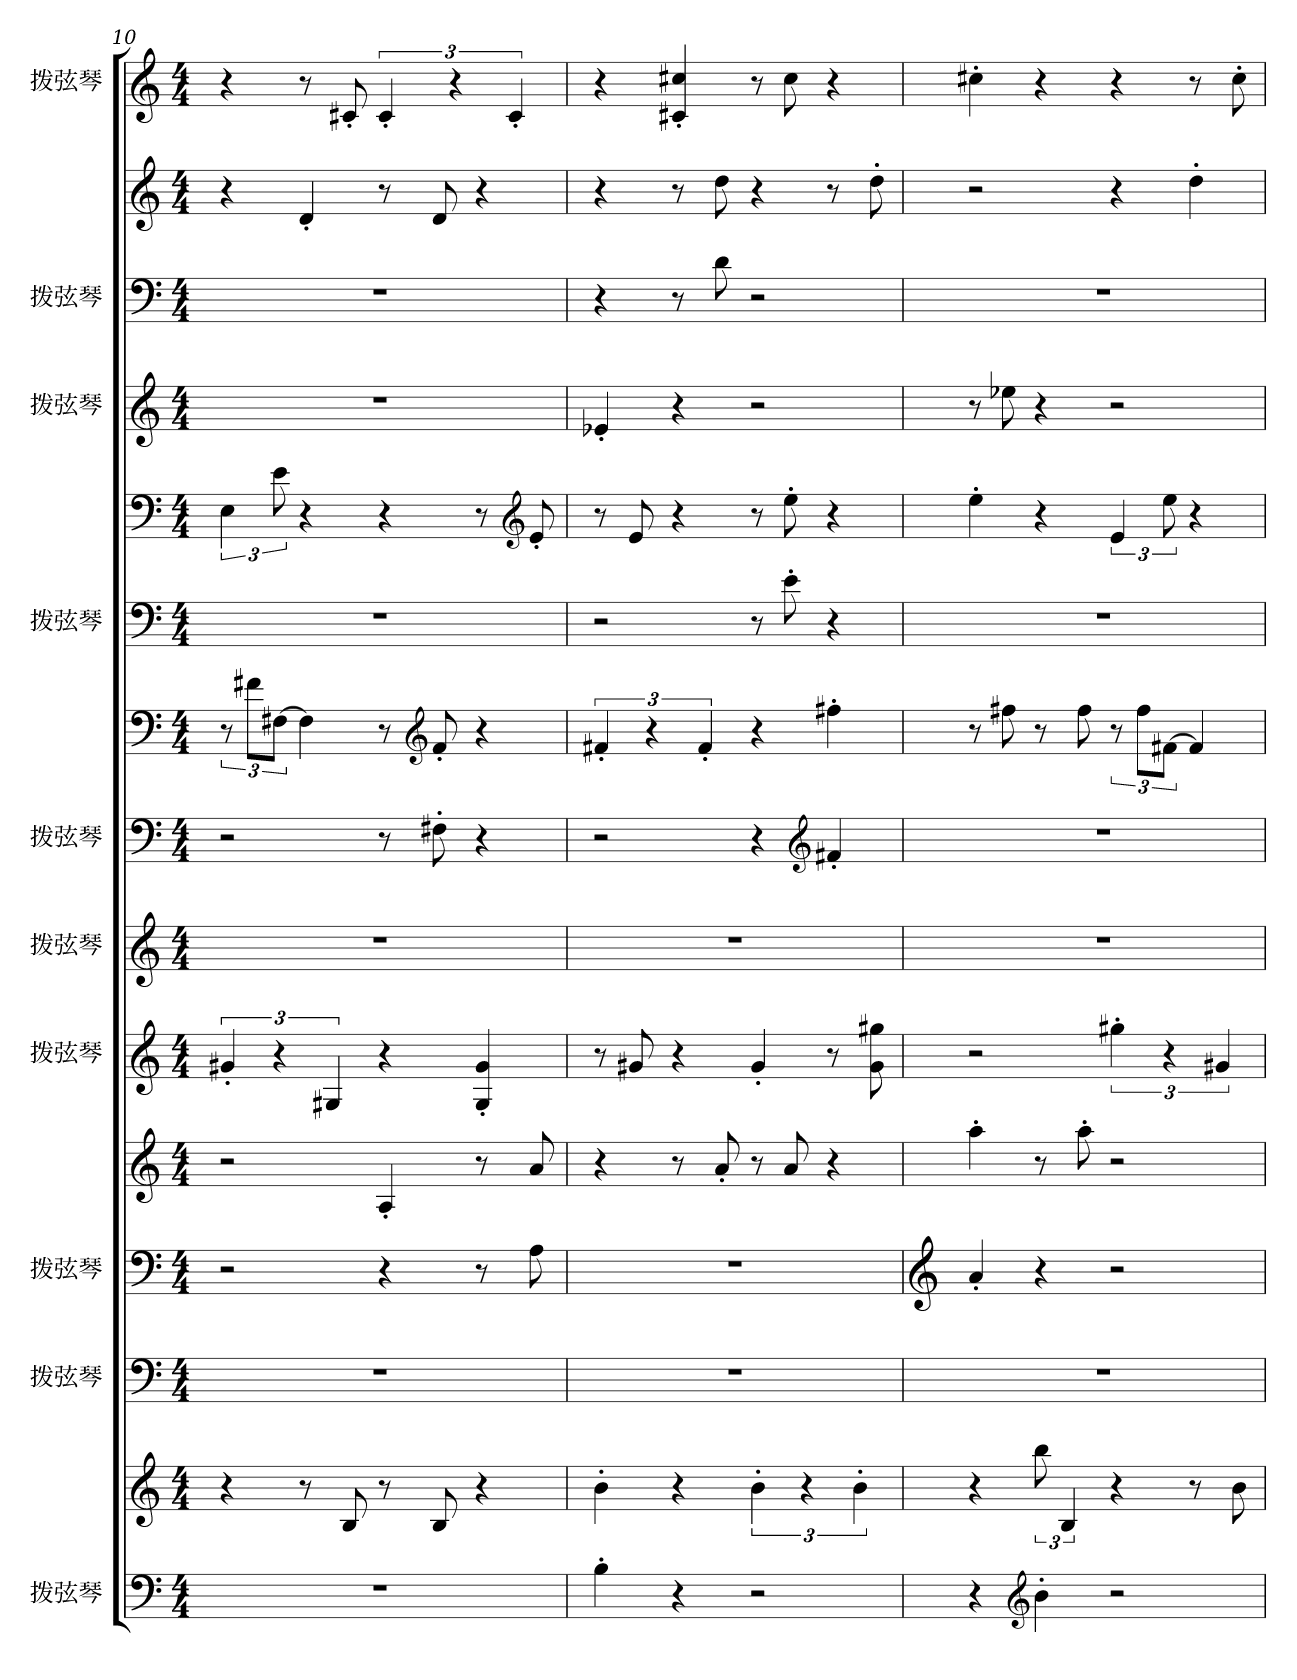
**kern	**kern	**kern	**kern	**kern	**kern	**kern	**kern	**kern	**kern	**kern	**kern	**kern	**kern	**kern
*part10	*part10	*part9	*part8	*part8	*part7	*part6	*part5	*part5	*part4	*part4	*part3	*part2	*part2	*part1
*staff15	*staff14	*staff13	*staff12	*staff11	*staff10	*staff9	*staff8	*staff7	*staff6	*staff5	*staff4	*staff3	*staff2	*staff1
*I"拨弦琴	*	*I"拨弦琴	*I"拨弦琴	*	*I"拨弦琴	*I"拨弦琴	*I"拨弦琴	*	*I"拨弦琴	*	*I"拨弦琴	*I"拨弦琴	*	*I"拨弦琴
!!LO:PB:g=z
*clefF4	*clefG2	*clefF4	*clefF4	*clefG2	*clefG2	*clefG2	*clefF4	*clefF4	*clefF4	*clefF4	*clefG2	*clefF4	*clefG2	*clefG2
*k[]	*k[]	*k[]	*k[]	*k[]	*k[]	*k[]	*k[]	*k[]	*k[]	*k[]	*k[]	*k[]	*k[]	*k[]
*M4/4	*M4/4	*M4/4	*M4/4	*M4/4	*M4/4	*M4/4	*M4/4	*M4/4	*M4/4	*M4/4	*M4/4	*M4/4	*M4/4	*M4/4
=10	=10	=10	=10	=10	=10	=10	=10	=10	=10	=10	=10	=10	=10	=10
1r	4r	1r	2r	2r	6g#X'/	1r	2r	12r	1r	6E\	1r	1r	4r	4r
.	.	.	.	.	.	.	.	12f#X\L	.	.	.	.	.	.
.	.	.	.	.	6r	.	.	[12F#X\J	.	12e\	.	.	.	.
.	8r	.	.	.	.	.	.	4F#\]	.	4r	.	.	4d'/	8r
.	.	.	.	.	6G#X/	.	.	.	.	.	.	.	.	.
.	8B/	.	.	.	.	.	.	.	.	.	.	.	.	8c#X'/
.	8r	.	4r	4A'/	4r	.	8r	8r	.	4r	.	.	8r	6c#'/
*	*	*	*	*	*	*	*	*clefG2	*	*	*	*	*	*
.	8B/	.	.	.	.	.	8F#X'\	8f#'/	.	.	.	.	8d/	.
.	.	.	.	.	.	.	.	.	.	.	.	.	.	6r
.	4r	.	8r	8r	4G#/' 4g#/'	.	4r	4r	.	8r	.	.	4r	.
.	.	.	.	.	.	.	.	.	.	.	.	.	.	6c#'/
*	*	*	*	*	*	*	*	*	*	*clefG2	*	*	*	*
.	.	.	8A\	8a/	.	.	.	.	.	8e'/	.	.	.	.
=11	=11	=11	=11	=11	=11	=11	=11	=11	=11	=11	=11	=11	=11	=11
4B'\	4b'\	1r	1r	4r	8r	1r	2r	6f#X'/	2r	8r	4e-X'/	4r	4r	4r
.	.	.	.	.	8g#X/	.	.	.	.	8e/	.	.	.	.
.	.	.	.	.	.	.	.	6r	.	.	.	.	.	.
4r	4r	.	.	8r	4r	.	.	.	.	4r	4r	8r	8r	4c#X/' 4cc#X/'
.	.	.	.	.	.	.	.	6f#'/	.	.	.	.	.	.
.	.	.	.	8a'/	.	.	.	.	.	.	.	8d\	8dd\	.
2r	6b'\	.	.	8r	4g#'/	.	4r	4r	8r	8r	2r	2r	4r	8r
.	.	.	.	8a/	.	.	.	.	8e'\	8ee'\	.	.	.	8cc#\
.	6r	.	.	.	.	.	.	.	.	.	.	.	.	.
*	*	*	*	*	*	*	*clefG2	*	*	*	*	*	*	*
.	.	.	.	4r	8r	.	4f#X'/	4ff#X'\	4r	4r	.	.	8r	4r
.	6b'\	.	.	.	.	.	.	.	.	.	.	.	.	.
.	.	.	.	.	8g#\ 8gg#X\	.	.	.	.	.	.	.	8dd'\	.
!!LO:PB:g=z
=12	=12	=12	=12	=12	=12	=12	=12	=12	=12	=12	=12	=12	=12	=12
*	*	*	*clefG2	*	*	*	*	*	*	*	*	*	*	*
4r	4r	1r	4a'/	4aa'\	2r	1r	1r	8r	1r	4ee'\	8r	1r	2r	4cc#X'\
.	.	.	.	.	.	.	.	8ff#X\	.	.	8ee-X\	.	.	.
*clefG2	*	*	*	*	*	*	*	*	*	*	*	*	*	*
4b'\	12bb\	.	4r	8r	.	.	.	8r	.	4r	4r	.	.	4r
.	6B/	.	.	.	.	.	.	.	.	.	.	.	.	.
.	.	.	.	8aa'\	.	.	.	8ff#\	.	.	.	.	.	.
2r	4r	.	2r	2r	6gg#X'\	.	.	12r	.	6e/	2r	.	4r	4r
.	.	.	.	.	.	.	.	12ff#\L	.	.	.	.	.	.
.	.	.	.	.	6r	.	.	[12f#X\J	.	12ee\	.	.	.	.
.	8r	.	.	.	.	.	.	4f#/]	.	4r	.	.	4dd'\	8r
.	.	.	.	.	6g#X/	.	.	.	.	.	.	.	.	.
.	8b\	.	.	.	.	.	.	.	.	.	.	.	.	8cc#'\
=	=	=	=	=	=	=	=	=	=	=	=	=	=	=
*-	*-	*-	*-	*-	*-	*-	*-	*-	*-	*-	*-	*-	*-	*-
